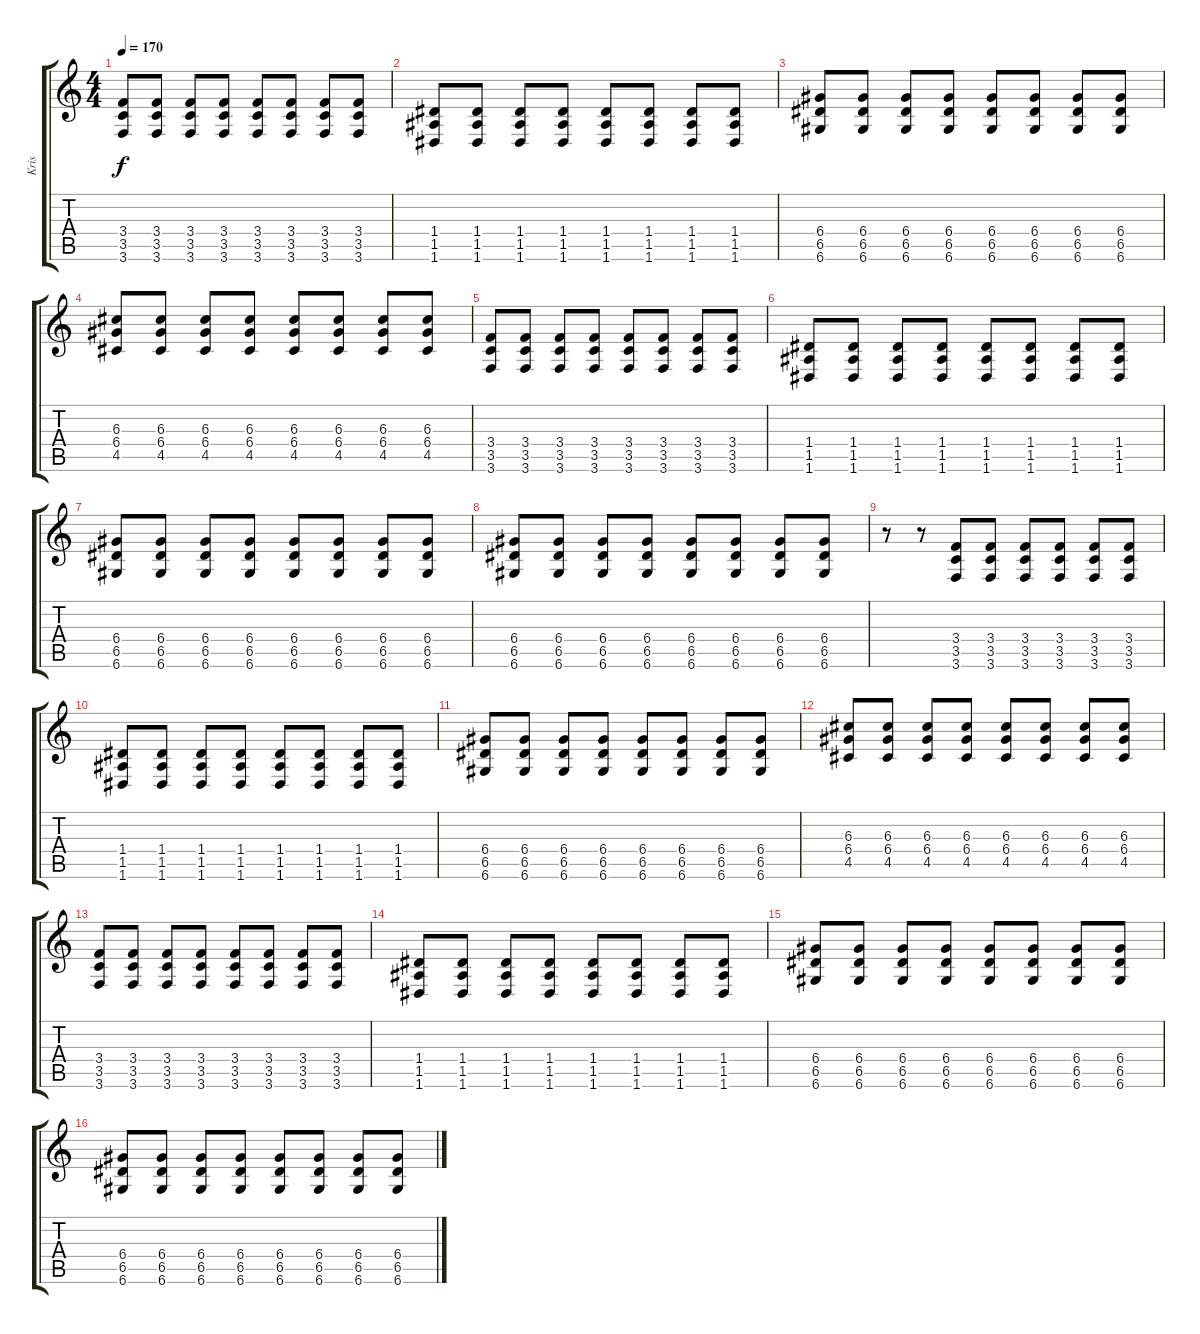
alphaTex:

\track ("Kris" "Kris") {instrument electricguitarmuted}
\staff {score tabs}
\tuning (E4 B3 G3 D3 A2 D2) {hide}
\ts (4 4)
\tempo 170
\clef g2
\ks c
(3.4 3.5 3.6).8{dy f instrument distortionguitar} (3.4 3.5 3.6).8 (3.4 3.5 3.6).8 (3.4 3.5 3.6).8 (3.4 3.5 3.6).8 (3.4 3.5 3.6).8 (3.4 3.5 3.6).8 (3.4 3.5 3.6).8 |
(1.4 1.5 1.6).8 (1.4 1.5 1.6).8 (1.4 1.5 1.6).8 (1.4 1.5 1.6).8 (1.4 1.5 1.6).8 (1.4 1.5 1.6).8 (1.4 1.5 1.6).8 (1.4 1.5 1.6).8 |
(6.4 6.5 6.6).8 (6.4 6.5 6.6).8 (6.4 6.5 6.6).8 (6.4 6.5 6.6).8 (6.4 6.5 6.6).8 (6.4 6.5 6.6).8 (6.4 6.5 6.6).8 (6.4 6.5 6.6).8 |
(6.3 6.4 4.5).8 (6.3 6.4 4.5).8 (6.3 6.4 4.5).8 (6.3 6.4 4.5).8 (6.3 6.4 4.5).8 (6.3 6.4 4.5).8 (6.3 6.4 4.5).8 (6.3 6.4 4.5).8 |
(3.4 3.5 3.6).8{instrument distortionguitar} (3.4 3.5 3.6).8 (3.4 3.5 3.6).8 (3.4 3.5 3.6).8 (3.4 3.5 3.6).8 (3.4 3.5 3.6).8 (3.4 3.5 3.6).8 (3.4 3.5 3.6).8 |
(1.4 1.5 1.6).8 (1.4 1.5 1.6).8 (1.4 1.5 1.6).8 (1.4 1.5 1.6).8 (1.4 1.5 1.6).8 (1.4 1.5 1.6).8 (1.4 1.5 1.6).8 (1.4 1.5 1.6).8 |
(6.4 6.5 6.6).8 (6.4 6.5 6.6).8 (6.4 6.5 6.6).8 (6.4 6.5 6.6).8 (6.4 6.5 6.6).8 (6.4 6.5 6.6).8 (6.4 6.5 6.6).8 (6.4 6.5 6.6).8 |
(6.4 6.5 6.6).8 (6.4 6.5 6.6).8 (6.4 6.5 6.6).8 (6.4 6.5 6.6).8 (6.4 6.5 6.6).8 (6.4 6.5 6.6).8 (6.4 6.5 6.6).8 (6.4 6.5 6.6).8 |
r.8{volume 11 instrument distortionguitar} r.8 (3.4 3.5 3.6).8 (3.4 3.5 3.6).8 (3.4 3.5 3.6).8 (3.4 3.5 3.6).8 (3.4 3.5 3.6).8 (3.4 3.5 3.6).8 |
(1.4 1.5 1.6).8 (1.4 1.5 1.6).8 (1.4 1.5 1.6).8 (1.4 1.5 1.6).8 (1.4 1.5 1.6).8 (1.4 1.5 1.6).8 (1.4 1.5 1.6).8 (1.4 1.5 1.6).8 |
(6.4 6.5 6.6).8 (6.4 6.5 6.6).8 (6.4 6.5 6.6).8 (6.4 6.5 6.6).8 (6.4 6.5 6.6).8 (6.4 6.5 6.6).8 (6.4 6.5 6.6).8 (6.4 6.5 6.6).8 |
(6.3 6.4 4.5).8 (6.3 6.4 4.5).8 (6.3 6.4 4.5).8 (6.3 6.4 4.5).8 (6.3 6.4 4.5).8 (6.3 6.4 4.5).8 (6.3 6.4 4.5).8 (6.3 6.4 4.5).8 |
(3.4 3.5 3.6).8{instrument distortionguitar} (3.4 3.5 3.6).8 (3.4 3.5 3.6).8 (3.4 3.5 3.6).8 (3.4 3.5 3.6).8 (3.4 3.5 3.6).8 (3.4 3.5 3.6).8 (3.4 3.5 3.6).8 |
(1.4 1.5 1.6).8 (1.4 1.5 1.6).8 (1.4 1.5 1.6).8 (1.4 1.5 1.6).8 (1.4 1.5 1.6).8 (1.4 1.5 1.6).8 (1.4 1.5 1.6).8 (1.4 1.5 1.6).8 |
(6.4 6.5 6.6).8 (6.4 6.5 6.6).8 (6.4 6.5 6.6).8 (6.4 6.5 6.6).8 (6.4 6.5 6.6).8 (6.4 6.5 6.6).8 (6.4 6.5 6.6).8 (6.4 6.5 6.6).8 |
(6.4 6.5 6.6).8 (6.4 6.5 6.6).8 (6.4 6.5 6.6).8 (6.4 6.5 6.6).8 (6.4 6.5 6.6).8 (6.4 6.5 6.6).8 (6.4 6.5 6.6).8 (6.4 6.5 6.6).8
